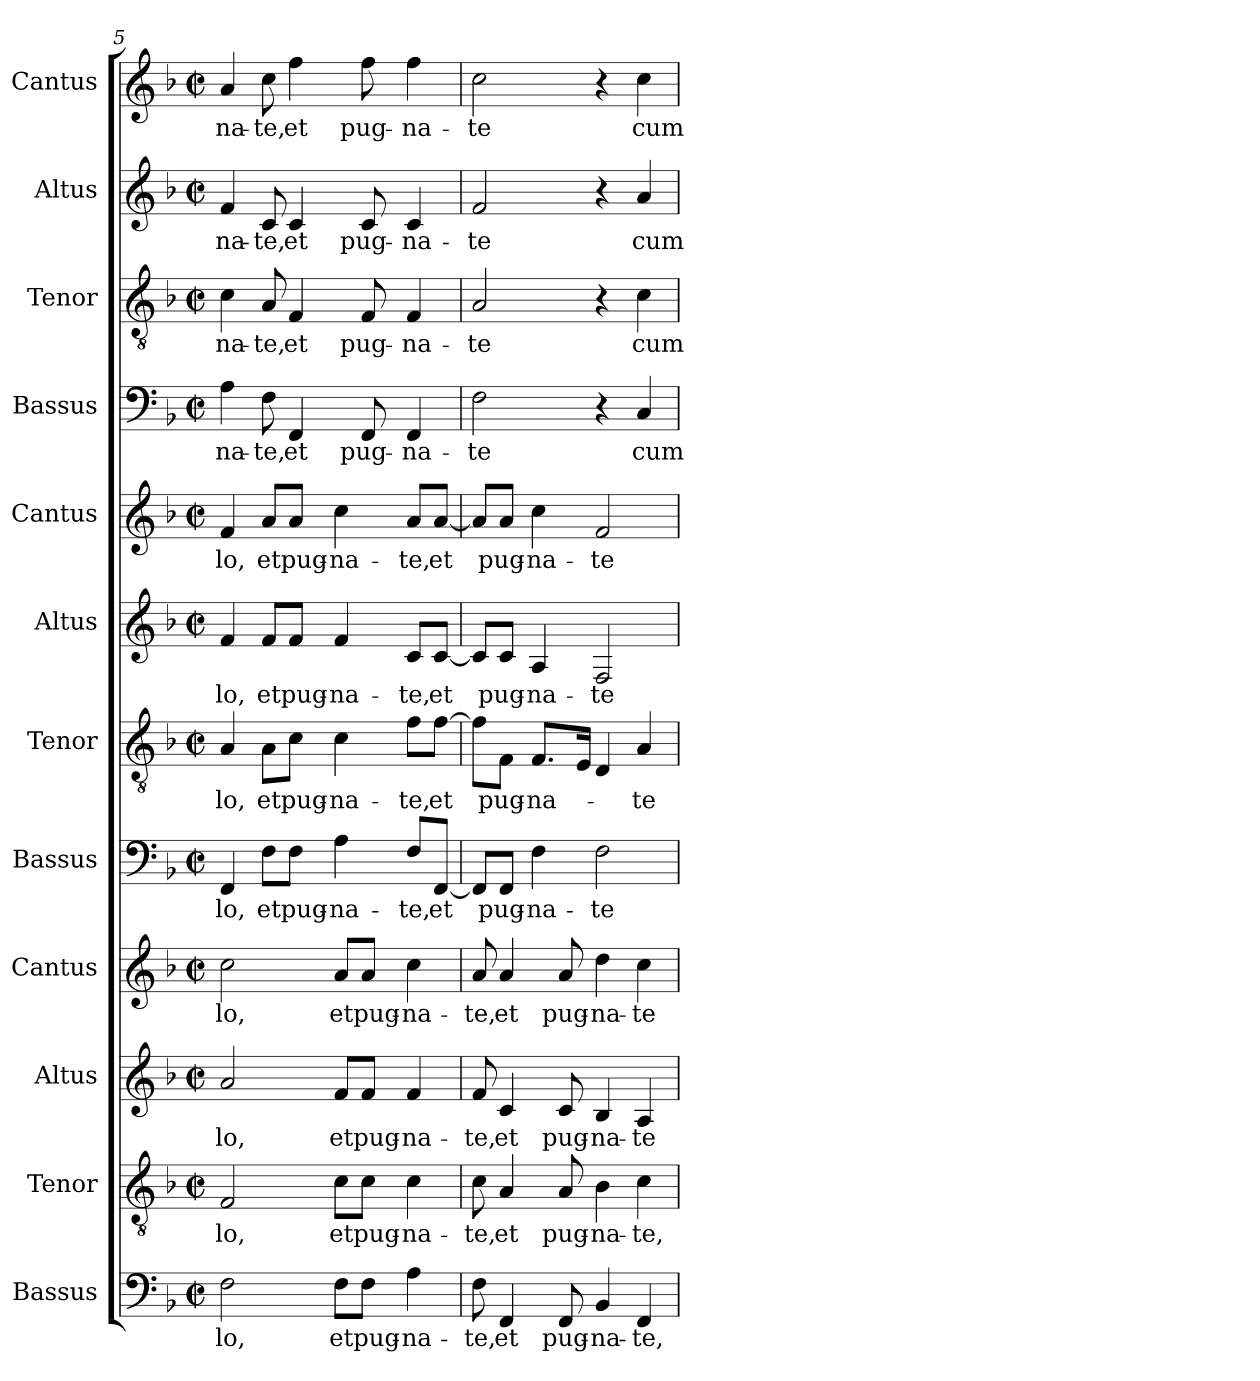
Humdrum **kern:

**kern	**text	**kern	**text	**kern	**text	**kern	**text	**kern	**text	**kern	**text	**kern	**text	**kern	**text	**kern	**text	**kern	**text	**kern	**text	**kern	**text
*part12	*part12	*part11	*part11	*part10	*part10	*part9	*part9	*part8	*part8	*part7	*part7	*part6	*part6	*part5	*part5	*part4	*part4	*part3	*part3	*part2	*part2	*part1	*part1
*staff12	*staff12	*staff11	*staff11	*staff10	*staff10	*staff9	*staff9	*staff8	*staff8	*staff7	*staff7	*staff6	*staff6	*staff5	*staff5	*staff4	*staff4	*staff3	*staff3	*staff2	*staff2	*staff1	*staff1
*I"Bassus	*	*I"Tenor	*	*I"Altus	*	*I"Cantus	*	*I"Bassus	*	*I"Tenor	*	*I"Altus	*	*I"Cantus	*	*I"Bassus	*	*I"Tenor	*	*I"Altus	*	*I"Cantus	*
*I'B.	*	*I'T.	*	*I'A.	*	*I'S.	*	*I'B.	*	*I'T.	*	*I'A.	*	*I'S.	*	*I'B.	*	*I'T.	*	*I'A.	*	*I'S.	*
!!LO:PB:g=z
*clefF4	*	*clefGv2	*	*clefG2	*	*clefG2	*	*clefF4	*	*clefGv2	*	*clefG2	*	*clefG2	*	*clefF4	*	*clefGv2	*	*clefG2	*	*clefG2	*
*	*	*ITrd7c12	*	*	*	*	*	*	*	*ITrd7c12	*	*	*	*	*	*	*	*ITrd7c12	*	*	*	*	*
*k[b-]	*	*k[b-]	*	*k[b-]	*	*k[b-]	*	*k[b-]	*	*k[b-]	*	*k[b-]	*	*k[b-]	*	*k[b-]	*	*k[b-]	*	*k[b-]	*	*k[b-]	*
*F:	*	*F:	*	*F:	*	*F:	*	*F:	*	*F:	*	*F:	*	*F:	*	*F:	*	*F:	*	*F:	*	*F:	*
*M2/2	*	*M2/2	*	*M2/2	*	*M2/2	*	*M2/2	*	*M2/2	*	*M2/2	*	*M2/2	*	*M2/2	*	*M2/2	*	*M2/2	*	*M2/2	*
*met(c|)	*	*met(c|)	*	*met(c|)	*	*met(c|)	*	*met(c|)	*	*met(c|)	*	*met(c|)	*	*met(c|)	*	*met(c|)	*	*met(c|)	*	*met(c|)	*	*met(c|)	*
=5	=5	=5	=5	=5	=5	=5	=5	=5	=5	=5	=5	=5	=5	=5	=5	=5	=5	=5	=5	=5	=5	=5	=5
!	!LO:LY:b:color=#000000	!	!	!	!	!	!	!	!	!	!	!	!	!	!	!	!	!	!	!	!	!	!
!	!	!	!LO:LY:b:color=#000000	!	!	!	!	!	!	!	!	!	!	!	!	!	!	!	!	!	!	!	!
!	!	!	!	!	!LO:LY:b:color=#000000	!	!	!	!	!	!	!	!	!	!	!	!	!	!	!	!	!	!
!	!	!	!	!	!	!	!LO:LY:b:color=#000000	!	!	!	!	!	!	!	!	!	!	!	!	!	!	!	!
!	!	!	!	!	!	!	!	!	!LO:LY:b:color=#000000	!	!	!	!	!	!	!	!	!	!	!	!	!	!
!	!	!	!	!	!	!	!	!	!	!	!LO:LY:b:color=#000000	!	!	!	!	!	!	!	!	!	!	!	!
!	!	!	!	!	!	!	!	!	!	!	!	!	!LO:LY:b:color=#000000	!	!	!	!	!	!	!	!	!	!
!	!	!	!	!	!	!	!	!	!	!	!	!	!	!	!LO:LY:b:color=#000000	!	!	!	!	!	!	!	!
!	!	!	!	!	!	!	!	!	!	!	!	!	!	!	!	!	!LO:LY:b:color=#000000	!	!	!	!	!	!
!	!	!	!	!	!	!	!	!	!	!	!	!	!	!	!	!	!	!	!LO:LY:b:color=#000000	!	!	!	!
!	!	!	!	!	!	!	!	!	!	!	!	!	!	!	!	!	!	!	!	!	!LO:LY:b:color=#000000	!	!
!	!	!	!	!	!	!	!	!	!	!	!	!	!	!	!	!	!	!	!	!	!	!	!LO:LY:b:color=#000000
2Fi\	-lo,	2FFi/	-lo,	2ai/	-lo,	2cci\	-lo,	4FFi/	-lo,	4AAi/	-lo,	4fi/	-lo,	4fi/	-lo,	4Ai\	-na-	4Ci\	-na-	4fi/	-na-	4ai/	-na-
!	!	!	!	!	!	!	!	!	!LO:LY:b:color=#000000	!	!	!	!	!	!	!	!	!	!	!	!	!	!
!	!	!	!	!	!	!	!	!	!	!	!LO:LY:b:color=#000000	!	!	!	!	!	!	!	!	!	!	!	!
!	!	!	!	!	!	!	!	!	!	!	!	!	!LO:LY:b:color=#000000	!	!	!	!	!	!	!	!	!	!
!	!	!	!	!	!	!	!	!	!	!	!	!	!	!	!LO:LY:b:color=#000000	!	!	!	!	!	!	!	!
!	!	!	!	!	!	!	!	!	!	!	!	!	!	!	!	!	!LO:LY:b:color=#000000	!	!	!	!	!	!
!	!	!	!	!	!	!	!	!	!	!	!	!	!	!	!	!	!	!	!LO:LY:b:color=#000000	!	!	!	!
!	!	!	!	!	!	!	!	!	!	!	!	!	!	!	!	!	!	!	!	!	!LO:LY:b:color=#000000	!	!
!	!	!	!	!	!	!	!	!	!	!	!	!	!	!	!	!	!	!	!	!	!	!	!LO:LY:b:color=#000000
.	.	.	.	.	.	.	.	8Fi\L	et	8AAi\L	et	8fi/L	et	8ai/L	et	8Fi\	-te,	8AAi/	-te,	8ci/	-te,	8cci\	-te,
!	!	!	!	!	!	!	!	!	!LO:LY:b:color=#000000	!	!	!	!	!	!	!	!	!	!	!	!	!	!
!	!	!	!	!	!	!	!	!	!	!	!LO:LY:b:color=#000000	!	!	!	!	!	!	!	!	!	!	!	!
!	!	!	!	!	!	!	!	!	!	!	!	!	!LO:LY:b:color=#000000	!	!	!	!	!	!	!	!	!	!
!	!	!	!	!	!	!	!	!	!	!	!	!	!	!	!LO:LY:b:color=#000000	!	!	!	!	!	!	!	!
!	!	!	!	!	!	!	!	!	!	!	!	!	!	!	!	!	!LO:LY:b:color=#000000	!	!	!	!	!	!
!	!	!	!	!	!	!	!	!	!	!	!	!	!	!	!	!	!	!	!LO:LY:b:color=#000000	!	!	!	!
!	!	!	!	!	!	!	!	!	!	!	!	!	!	!	!	!	!	!	!	!	!LO:LY:b:color=#000000	!	!
!	!	!	!	!	!	!	!	!	!	!	!	!	!	!	!	!	!	!	!	!	!	!	!LO:LY:b:color=#000000
.	.	.	.	.	.	.	.	8Fi\J	pug-	8Ci\J	pug-	8fi/J	pug-	8ai/J	pug-	4FFi/	et	4FFi/	et	4ci/	et	4ffi\	et
!	!LO:LY:b:color=#000000	!	!	!	!	!	!	!	!	!	!	!	!	!	!	!	!	!	!	!	!	!	!
!	!	!	!LO:LY:b:color=#000000	!	!	!	!	!	!	!	!	!	!	!	!	!	!	!	!	!	!	!	!
!	!	!	!	!	!LO:LY:b:color=#000000	!	!	!	!	!	!	!	!	!	!	!	!	!	!	!	!	!	!
!	!	!	!	!	!	!	!LO:LY:b:color=#000000	!	!	!	!	!	!	!	!	!	!	!	!	!	!	!	!
!	!	!	!	!	!	!	!	!	!LO:LY:b:color=#000000	!	!	!	!	!	!	!	!	!	!	!	!	!	!
!	!	!	!	!	!	!	!	!	!	!	!LO:LY:b:color=#000000	!	!	!	!	!	!	!	!	!	!	!	!
!	!	!	!	!	!	!	!	!	!	!	!	!	!LO:LY:b:color=#000000	!	!	!	!	!	!	!	!	!	!
!	!	!	!	!	!	!	!	!	!	!	!	!	!	!	!LO:LY:b:color=#000000	!	!	!	!	!	!	!	!
8Fi\L	et	8Ci\L	et	8fi/L	et	8ai/L	et	4Ai\	-na-	4Ci\	-na-	4fi/	-na-	4cci\	-na-	.	.	.	.	.	.	.	.
!	!LO:LY:b:color=#000000	!	!	!	!	!	!	!	!	!	!	!	!	!	!	!	!	!	!	!	!	!	!
!	!	!	!LO:LY:b:color=#000000	!	!	!	!	!	!	!	!	!	!	!	!	!	!	!	!	!	!	!	!
!	!	!	!	!	!LO:LY:b:color=#000000	!	!	!	!	!	!	!	!	!	!	!	!	!	!	!	!	!	!
!	!	!	!	!	!	!	!LO:LY:b:color=#000000	!	!	!	!	!	!	!	!	!	!	!	!	!	!	!	!
!	!	!	!	!	!	!	!	!	!	!	!	!	!	!	!	!	!LO:LY:b:color=#000000	!	!	!	!	!	!
!	!	!	!	!	!	!	!	!	!	!	!	!	!	!	!	!	!	!	!LO:LY:b:color=#000000	!	!	!	!
!	!	!	!	!	!	!	!	!	!	!	!	!	!	!	!	!	!	!	!	!	!LO:LY:b:color=#000000	!	!
!	!	!	!	!	!	!	!	!	!	!	!	!	!	!	!	!	!	!	!	!	!	!	!LO:LY:b:color=#000000
8Fi\J	pug-	8Ci\J	pug-	8fi/J	pug-	8ai/J	pug-	.	.	.	.	.	.	.	.	8FFi/	pug-	8FFi/	pug-	8ci/	pug-	8ffi\	pug-
!	!LO:LY:b:color=#000000	!	!	!	!	!	!	!	!	!	!	!	!	!	!	!	!	!	!	!	!	!	!
!	!	!	!LO:LY:b:color=#000000	!	!	!	!	!	!	!	!	!	!	!	!	!	!	!	!	!	!	!	!
!	!	!	!	!	!LO:LY:b:color=#000000	!	!	!	!	!	!	!	!	!	!	!	!	!	!	!	!	!	!
!	!	!	!	!	!	!	!LO:LY:b:color=#000000	!	!	!	!	!	!	!	!	!	!	!	!	!	!	!	!
!	!	!	!	!	!	!	!	!	!LO:LY:b:color=#000000	!	!	!	!	!	!	!	!	!	!	!	!	!	!
!	!	!	!	!	!	!	!	!	!	!	!LO:LY:b:color=#000000	!	!	!	!	!	!	!	!	!	!	!	!
!	!	!	!	!	!	!	!	!	!	!	!	!	!LO:LY:b:color=#000000	!	!	!	!	!	!	!	!	!	!
!	!	!	!	!	!	!	!	!	!	!	!	!	!	!	!LO:LY:b:color=#000000	!	!	!	!	!	!	!	!
!	!	!	!	!	!	!	!	!	!	!	!	!	!	!	!	!	!LO:LY:b:color=#000000	!	!	!	!	!	!
!	!	!	!	!	!	!	!	!	!	!	!	!	!	!	!	!	!	!	!LO:LY:b:color=#000000	!	!	!	!
!	!	!	!	!	!	!	!	!	!	!	!	!	!	!	!	!	!	!	!	!	!LO:LY:b:color=#000000	!	!
!	!	!	!	!	!	!	!	!	!	!	!	!	!	!	!	!	!	!	!	!	!	!	!LO:LY:b:color=#000000
4Ai\	-na-	4Ci\	-na-	4fi/	-na-	4cci\	-na-	8Fi/L	-te,	8Fi\L	-te,	8ci/L	-te,	8ai/L	-te,	4FFi/	-na-	4FFi/	-na-	4ci/	-na-	4ffi\	-na-
!	!	!	!	!	!	!	!	!	!LO:LY:b:color=#000000	!	!	!	!	!	!	!	!	!	!	!	!	!	!
!	!	!	!	!	!	!	!	!	!	!	!LO:LY:b:color=#000000	!	!	!	!	!	!	!	!	!	!	!	!
!	!	!	!	!	!	!	!	!	!	!	!	!	!LO:LY:b:color=#000000	!	!	!	!	!	!	!	!	!	!
!	!	!	!	!	!	!	!	!	!	!	!	!	!	!	!LO:LY:b:color=#000000	!	!	!	!	!	!	!	!
.	.	.	.	.	.	.	.	[<8FFi/J	et	[>8Fi\J	et	[<8ci/J	et	[<8ai/J	et	.	.	.	.	.	.	.	.
=6	=6	=6	=6	=6	=6	=6	=6	=6	=6	=6	=6	=6	=6	=6	=6	=6	=6	=6	=6	=6	=6	=6	=6
!	!LO:LY:b:color=#000000	!	!	!	!	!	!	!	!	!	!	!	!	!	!	!	!	!	!	!	!	!	!
!	!	!	!LO:LY:b:color=#000000	!	!	!	!	!	!	!	!	!	!	!	!	!	!	!	!	!	!	!	!
!	!	!	!	!	!LO:LY:b:color=#000000	!	!	!	!	!	!	!	!	!	!	!	!	!	!	!	!	!	!
!	!	!	!	!	!	!	!LO:LY:b:color=#000000	!	!	!	!	!	!	!	!	!	!	!	!	!	!	!	!
!	!	!	!	!	!	!	!	!	!	!	!	!	!	!	!	!	!LO:LY:b:color=#000000	!	!	!	!	!	!
!	!	!	!	!	!	!	!	!	!	!	!	!	!	!	!	!	!	!	!LO:LY:b:color=#000000	!	!	!	!
!	!	!	!	!	!	!	!	!	!	!	!	!	!	!	!	!	!	!	!	!	!LO:LY:b:color=#000000	!	!
!	!	!	!	!	!	!	!	!	!	!	!	!	!	!	!	!	!	!	!	!	!	!	!LO:LY:b:color=#000000
8Fi\	-te,	8Ci\	-te,	8fi/	-te,	8ai/	-te,	8FFi/L]	.	8Fi\L]	.	8ci/L]	.	8ai/L]	.	2Fi\	-te	2AAi/	-te	2fi/	-te	2cci\	-te
!	!LO:LY:b:color=#000000	!	!	!	!	!	!	!	!	!	!	!	!	!	!	!	!	!	!	!	!	!	!
!	!	!	!LO:LY:b:color=#000000	!	!	!	!	!	!	!	!	!	!	!	!	!	!	!	!	!	!	!	!
!	!	!	!	!	!LO:LY:b:color=#000000	!	!	!	!	!	!	!	!	!	!	!	!	!	!	!	!	!	!
!	!	!	!	!	!	!	!LO:LY:b:color=#000000	!	!	!	!	!	!	!	!	!	!	!	!	!	!	!	!
!	!	!	!	!	!	!	!	!	!LO:LY:b:color=#000000	!	!	!	!	!	!	!	!	!	!	!	!	!	!
!	!	!	!	!	!	!	!	!	!	!	!LO:LY:b:color=#000000	!	!	!	!	!	!	!	!	!	!	!	!
!	!	!	!	!	!	!	!	!	!	!	!	!	!LO:LY:b:color=#000000	!	!	!	!	!	!	!	!	!	!
!	!	!	!	!	!	!	!	!	!	!	!	!	!	!	!LO:LY:b:color=#000000	!	!	!	!	!	!	!	!
4FFi/	et	4AAi/	et	4ci/	et	4ai/	et	8FFi/J	pug-	8FFi\J	pug-	8ci/J	pug-	8ai/J	pug-	.	.	.	.	.	.	.	.
!	!	!	!	!	!	!	!	!	!LO:LY:b:color=#000000	!	!	!	!	!	!	!	!	!	!	!	!	!	!
!	!	!	!	!	!	!	!	!	!	!	!LO:LY:b:color=#000000	!	!	!	!	!	!	!	!	!	!	!	!
!	!	!	!	!	!	!	!	!	!	!	!	!	!LO:LY:b:color=#000000	!	!	!	!	!	!	!	!	!	!
!	!	!	!	!	!	!	!	!	!	!	!	!	!	!	!LO:LY:b:color=#000000	!	!	!	!	!	!	!	!
.	.	.	.	.	.	.	.	4Fi\	-na-	8.FFi/L	-na-	4Ai/	-na-	4cci\	-na-	.	.	.	.	.	.	.	.
!	!LO:LY:b:color=#000000	!	!	!	!	!	!	!	!	!	!	!	!	!	!	!	!	!	!	!	!	!	!
!	!	!	!LO:LY:b:color=#000000	!	!	!	!	!	!	!	!	!	!	!	!	!	!	!	!	!	!	!	!
!	!	!	!	!	!LO:LY:b:color=#000000	!	!	!	!	!	!	!	!	!	!	!	!	!	!	!	!	!	!
!	!	!	!	!	!	!	!LO:LY:b:color=#000000	!	!	!	!	!	!	!	!	!	!	!	!	!	!	!	!
8FFi/	pug-	8AAi/	pug-	8ci/	pug-	8ai/	pug-	.	.	.	.	.	.	.	.	.	.	.	.	.	.	.	.
.	.	.	.	.	.	.	.	.	.	16EEi/Jk	.	.	.	.	.	.	.	.	.	.	.	.	.
!	!LO:LY:b:color=#000000	!	!	!	!	!	!	!	!	!	!	!	!	!	!	!	!	!	!	!	!	!	!
!	!	!	!LO:LY:b:color=#000000	!	!	!	!	!	!	!	!	!	!	!	!	!	!	!	!	!	!	!	!
!	!	!	!	!	!LO:LY:b:color=#000000	!	!	!	!	!	!	!	!	!	!	!	!	!	!	!	!	!	!
!	!	!	!	!	!	!	!LO:LY:b:color=#000000	!	!	!	!	!	!	!	!	!	!	!	!	!	!	!	!
!	!	!	!	!	!	!	!	!	!LO:LY:b:color=#000000	!	!	!	!	!	!	!	!	!	!	!	!	!	!
!	!	!	!	!	!	!	!	!	!	!	!	!	!LO:LY:b:color=#000000	!	!	!	!	!	!	!	!	!	!
!	!	!	!	!	!	!	!	!	!	!	!	!	!	!	!LO:LY:b:color=#000000	!	!	!	!	!	!	!	!
4BB-i/	-na-	4BB-i\	-na-	4B-i/	-na-	4ddi\	-na-	2Fi\	-te	4DDi/	.	2Fi/	-te	2fi/	-te	4r	.	4r	.	4r	.	4r	.
!	!LO:LY:b:color=#000000	!	!	!	!	!	!	!	!	!	!	!	!	!	!	!	!	!	!	!	!	!	!
!	!	!	!LO:LY:b:color=#000000	!	!	!	!	!	!	!	!	!	!	!	!	!	!	!	!	!	!	!	!
!	!	!	!	!	!LO:LY:b:color=#000000	!	!	!	!	!	!	!	!	!	!	!	!	!	!	!	!	!	!
!	!	!	!	!	!	!	!LO:LY:b:color=#000000	!	!	!	!	!	!	!	!	!	!	!	!	!	!	!	!
!	!	!	!	!	!	!	!	!	!	!	!LO:LY:b:color=#000000	!	!	!	!	!	!	!	!	!	!	!	!
!	!	!	!	!	!	!	!	!	!	!	!	!	!	!	!	!	!LO:LY:b:color=#000000	!	!	!	!	!	!
!	!	!	!	!	!	!	!	!	!	!	!	!	!	!	!	!	!	!	!LO:LY:b:color=#000000	!	!	!	!
!	!	!	!	!	!	!	!	!	!	!	!	!	!	!	!	!	!	!	!	!	!LO:LY:b:color=#000000	!	!
!	!	!	!	!	!	!	!	!	!	!	!	!	!	!	!	!	!	!	!	!	!	!	!LO:LY:b:color=#000000
4FFi/	-te,	4Ci\	-te,	4Ai/	-te	4cci\	-te	.	.	4AAi/	-te	.	.	.	.	4Ci/	cum	4Ci\	cum	4ai/	cum	4cci\	cum
=	=	=	=	=	=	=	=	=	=	=	=	=	=	=	=	=	=	=	=	=	=	=	=
*-	*-	*-	*-	*-	*-	*-	*-	*-	*-	*-	*-	*-	*-	*-	*-	*-	*-	*-	*-	*-	*-	*-	*-
